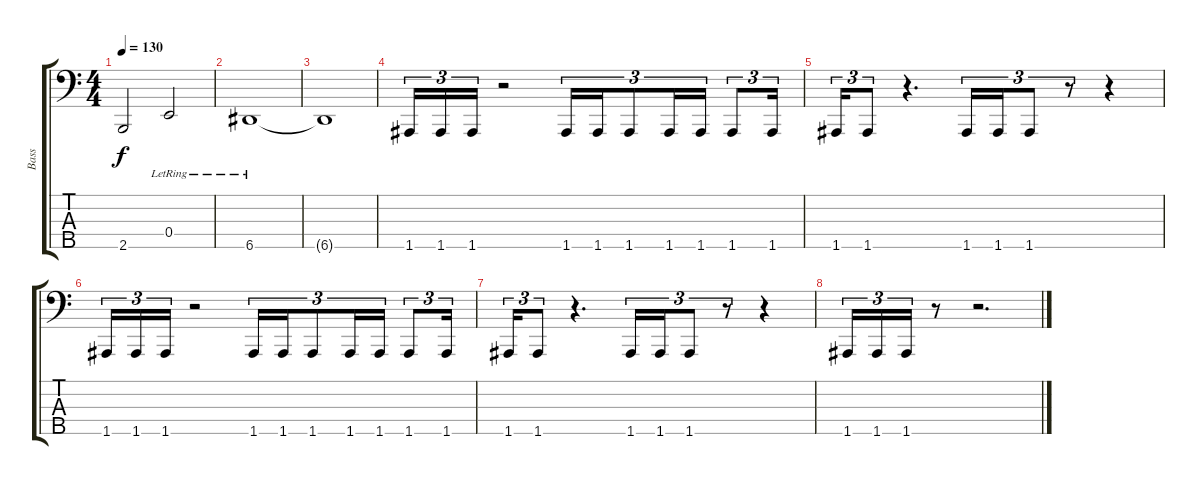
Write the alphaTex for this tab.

\track ("Bass" "Bass") {instrument electricbassfinger}
\staff {score tabs}
\tuning (G2 D2 A1 E1 A0) {hide}
\ts (4 4)
\tempo 130
\clef f4
\ks c
2.5{t}.2{dy f} 0.4{lr}.2 |
6.5{lr}.1 |
6.5{t}.1 |
1.5.16{tu (3 2)} 1.5.16{tu (3 2)} 1.5.16{tu (3 2)} r.2 1.5.16{tu (3 2)} 1.5.16{tu (3 2)} 1.5.8{tu (3 2)} 1.5.16{tu (3 2)} 1.5.16{tu (3 2)} 1.5.8{tu (3 2)} 1.5.16{tu (3 2)} |
1.5.16{tu (3 2)} 1.5.8{tu (3 2)} r.4{d} 1.5.16{tu (3 2)} 1.5.16{tu (3 2)} 1.5.8{tu (3 2)} r.8{tu (3 2)} r.4 |
1.5.16{tu (3 2)} 1.5.16{tu (3 2)} 1.5.16{tu (3 2)} r.2 1.5.16{tu (3 2)} 1.5.16{tu (3 2)} 1.5.8{tu (3 2)} 1.5.16{tu (3 2)} 1.5.16{tu (3 2)} 1.5.8{tu (3 2)} 1.5.16{tu (3 2)} |
1.5.16{tu (3 2)} 1.5.8{tu (3 2)} r.4{d} 1.5.16{tu (3 2)} 1.5.16{tu (3 2)} 1.5.8{tu (3 2)} r.8{tu (3 2)} r.4 |
1.5.16{tu (3 2)} 1.5.16{tu (3 2)} 1.5.16{tu (3 2)} r.8 r.2{d}
